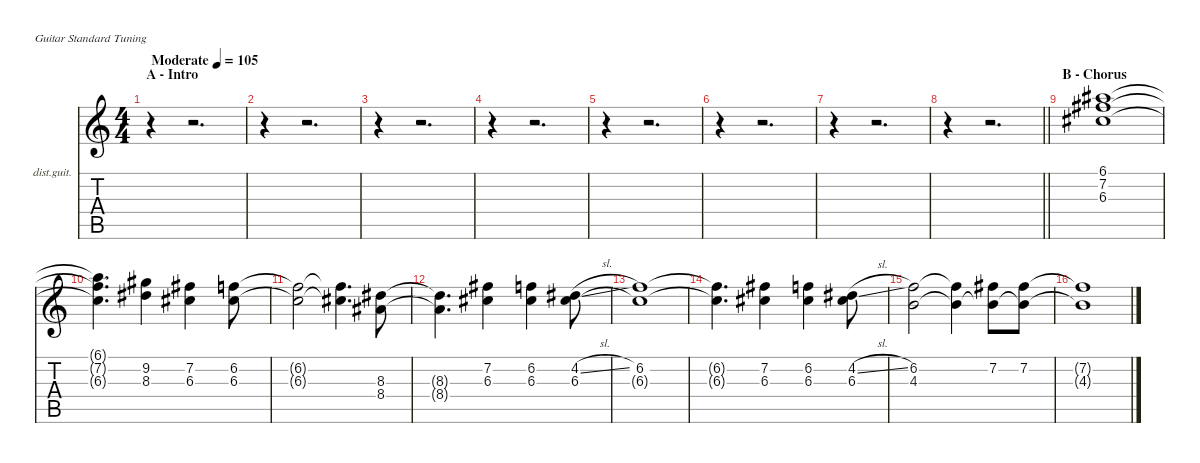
\defaultSystemsLayout 4
\hideDynamics
\bracketExtendMode nobrackets
\firstSystemTrackNameOrientation horizontal
\otherSystemsTrackNameOrientation horizontal
\track ("Voices" "dist.guit.") {instrument distortionguitar}
\staff {score tabs}
\tuning (E4 B3 G3 D3 A2 E2)
\ts (4 4)
\beaming (8 2 2 2 2)
\section ("" "A - Intro")
\tempo (105 "Moderate")
\clef g2
\ks c
r.4{dy f instrument distortionguitar} r.2{d} |
r.4 r.2{d} |
r.4 r.2{d} |
r.4 r.2{d} |
r.4 r.2{d} |
r.4 r.2{d} |
r.4 r.2{d} |
\barLineRight lightlight
r.4 r.2{d} |
\section ("" "B - Chorus")
(6.1{acc #} 7.2{acc #} 6.3{acc #}).1 |
(6.1{t acc #} 7.2{t acc #} 6.3{t acc #}).4{d} (9.2{acc #} 8.3{acc #}).4 (7.2{acc #} 6.3{acc #}).4 (6.2 6.3{acc #}).8 |
(6.2{t} 6.3{t acc #}).2 (6.2{t} 6.3{t acc #}).4{d} (8.3{acc #} 8.4{acc #}).8 |
(8.3{t acc #} 8.4{t acc #}).4{d} (7.2{acc #} 6.3{acc #}).4 (6.2 6.3{acc #}).4 (4.2{sl acc #} 6.3{acc #}).8 |
(6.2 6.3{t acc #}).1 |
(6.2{t} 6.3{t acc #}).4{d} (7.2{acc #} 6.3{acc #}).4 (6.2 6.3{acc #}).4 (4.2{sl acc #} 6.3{acc #}).8 |
(6.2 4.3).2 (6.2{t} 4.3{t}).4 (7.2{acc #} 4.3{t}).8{dy ff} (7.2{acc #} 4.3{t}).8 |
(7.2{t acc #} 4.3{t}).1{dy f}
